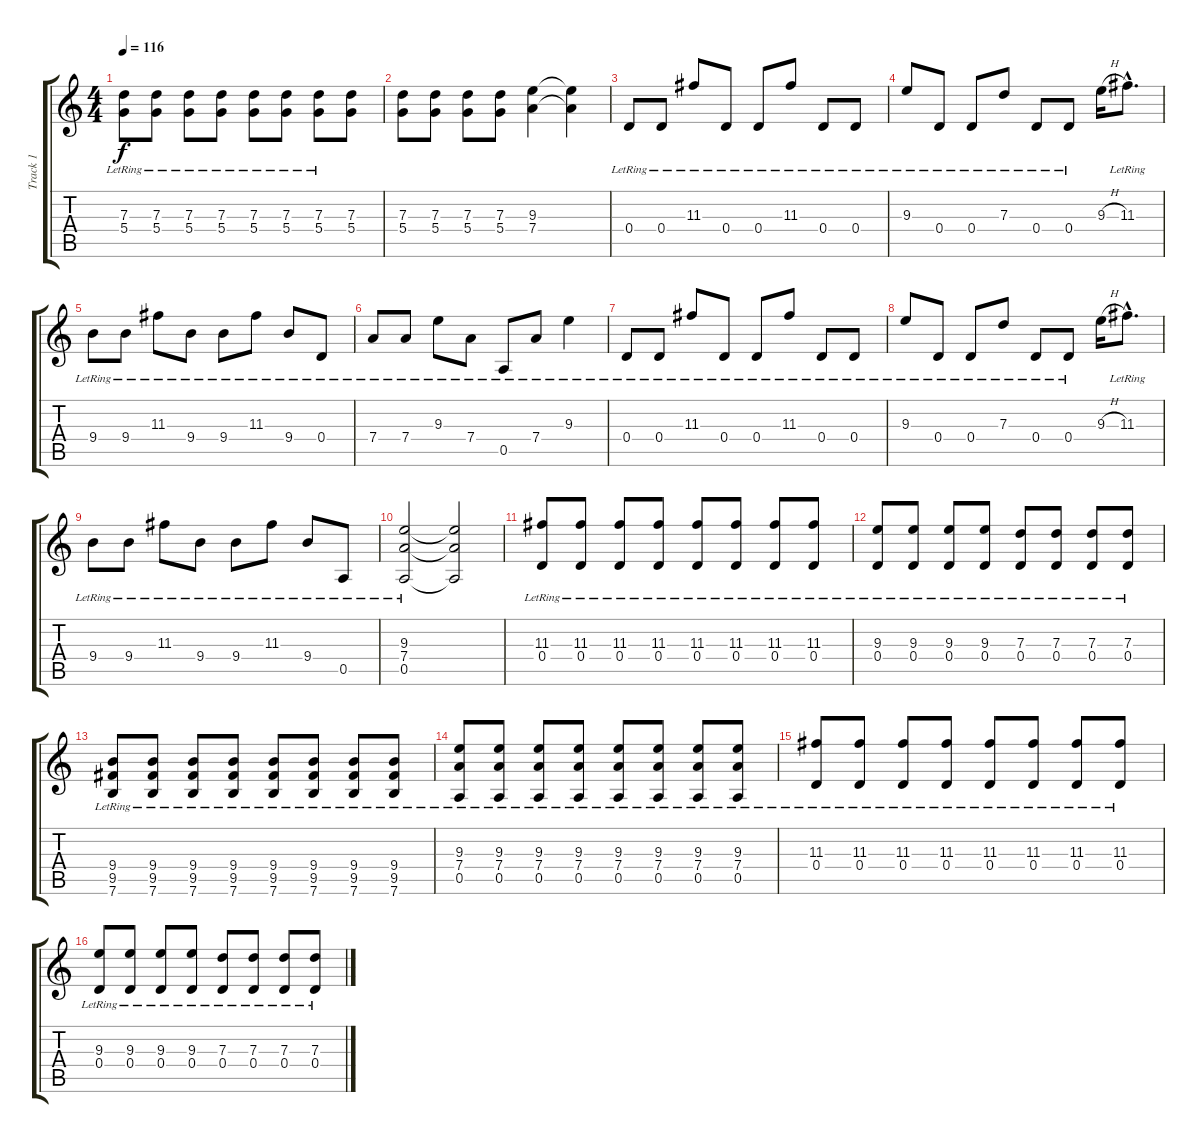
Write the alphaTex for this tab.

\track ("Track 1" "Track 1") {instrument electricguitarclean}
\staff {score tabs}
\tuning (E4 B3 G3 D3 A2 E2) {hide}
\ts (4 4)
\tempo 116
\clef g2
\ks c
(7.3{lr} 5.4{lr}).8{dy f} (7.3{lr} 5.4{lr}).8 (7.3{lr} 5.4{lr}).8 (7.3{lr} 5.4{lr}).8 (7.3{lr} 5.4{lr}).8 (7.3{lr} 5.4{lr}).8 (7.3{lr} 5.4{lr}).8 (7.3 5.4).8 |
(7.3 5.4).8 (7.3 5.4).8 (7.3 5.4).8 (7.3 5.4).8 (9.3 7.4).4 (9.3{t} 7.4{t}).4 |
0.4{lr}.8 0.4{lr}.8 11.3{lr}.8 0.4{lr}.8 0.4{lr}.8 11.3{lr}.8 0.4{lr}.8 0.4{lr}.8 |
9.3{lr}.8 0.4{lr}.8 0.4{lr}.8 7.3{lr}.8 0.4{lr}.8 0.4{lr}.8 9.3{h}.16 11.3{hac lr}.8{d} |
9.4{lr}.8 9.4{lr}.8 11.3{lr}.8 9.4{lr}.8 9.4{lr}.8 11.3{lr}.8 9.4{lr}.8 0.4{lr}.8 |
7.4{lr}.8 7.4{lr}.8 9.3{lr}.8 7.4{lr}.8 0.5{lr}.8 7.4{lr}.8 9.3{lr}.4 |
0.4{lr}.8 0.4{lr}.8 11.3{lr}.8 0.4{lr}.8 0.4{lr}.8 11.3{lr}.8 0.4{lr}.8 0.4{lr}.8 |
9.3{lr}.8 0.4{lr}.8 0.4{lr}.8 7.3{lr}.8 0.4{lr}.8 0.4{lr}.8 9.3{h}.16 11.3{hac lr}.8{d} |
9.4{lr}.8 9.4{lr}.8 11.3{lr}.8 9.4{lr}.8 9.4{lr}.8 11.3{lr}.8 9.4{lr}.8 0.5{lr}.8 |
(9.3 7.4 0.5{lr}).2 (9.3{t} 7.4{t} 0.5{t}).2 |
(11.3{lr} 0.4{lr}).8 (11.3{lr} 0.4{lr}).8 (11.3{lr} 0.4{lr}).8 (11.3{lr} 0.4{lr}).8 (11.3{lr} 0.4{lr}).8 (11.3{lr} 0.4{lr}).8 (11.3{lr} 0.4{lr}).8 (11.3{lr} 0.4{lr}).8 |
(9.3{lr} 0.4{lr}).8 (9.3{lr} 0.4{lr}).8 (9.3{lr} 0.4{lr}).8 (9.3{lr} 0.4{lr}).8 (7.3{lr} 0.4{lr}).8 (7.3{lr} 0.4{lr}).8 (7.3{lr} 0.4{lr}).8 (7.3{lr} 0.4{lr}).8 |
(9.4{lr} 9.5{lr} 7.6{lr}).8 (9.4{lr} 9.5{lr} 7.6{lr}).8 (9.4{lr} 9.5{lr} 7.6{lr}).8 (9.4{lr} 9.5{lr} 7.6{lr}).8 (9.4{lr} 9.5{lr} 7.6{lr}).8 (9.4{lr} 9.5{lr} 7.6{lr}).8 (9.4{lr} 9.5{lr} 7.6{lr}).8 (9.4{lr} 9.5{lr} 7.6{lr}).8 |
(9.3{lr} 7.4{lr} 0.5{lr}).8 (9.3{lr} 7.4{lr} 0.5{lr}).8 (9.3{lr} 7.4{lr} 0.5{lr}).8 (9.3{lr} 7.4{lr} 0.5{lr}).8 (9.3{lr} 7.4{lr} 0.5{lr}).8 (9.3{lr} 7.4{lr} 0.5{lr}).8 (9.3{lr} 7.4{lr} 0.5{lr}).8 (9.3{lr} 7.4{lr} 0.5{lr}).8 |
(11.3{lr} 0.4{lr}).8 (11.3{lr} 0.4{lr}).8 (11.3{lr} 0.4{lr}).8 (11.3{lr} 0.4{lr}).8 (11.3{lr} 0.4{lr}).8 (11.3{lr} 0.4{lr}).8 (11.3{lr} 0.4{lr}).8 (11.3{lr} 0.4{lr}).8 |
(9.3{lr} 0.4{lr}).8 (9.3{lr} 0.4{lr}).8 (9.3{lr} 0.4{lr}).8 (9.3{lr} 0.4{lr}).8 (7.3{lr} 0.4{lr}).8 (7.3{lr} 0.4{lr}).8 (7.3{lr} 0.4{lr}).8 (7.3{lr} 0.4{lr}).8
